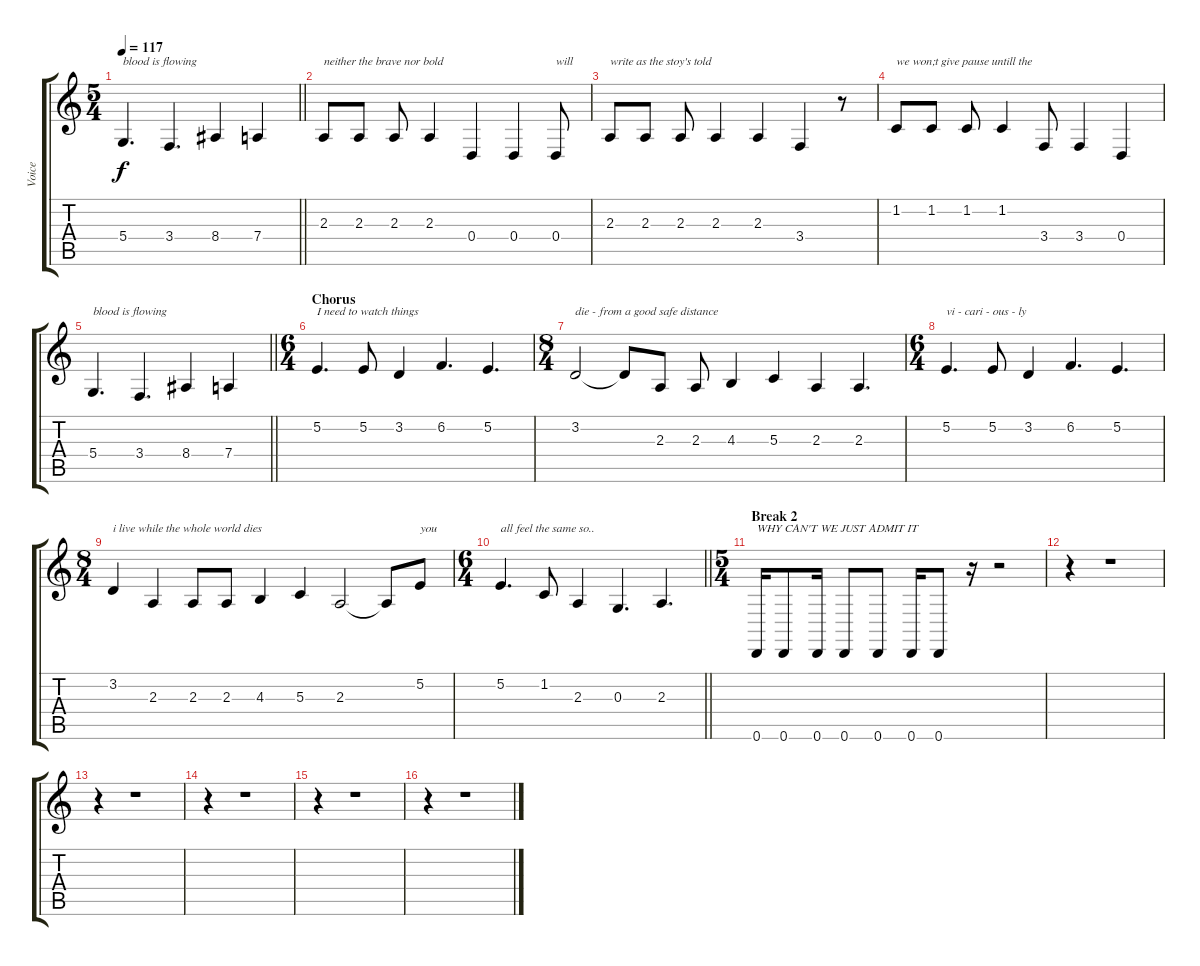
\track ("Voice" "Voice") {instrument altosax}
\staff {score tabs}
\tuning (E4 B3 G3 D3 A2 D2) {hide}
\ts (5 4)
\tempo 117
\clef g2
\barLineRight lightlight
\ks c
5.4.4{d txt "blood is flowing" dy f} 3.4.4{d} 8.4.4 7.4.4 |
2.3.8{txt "neither the brave nor bold"} 2.3.8 2.3.8 2.3.4 0.4.4 0.4.4 0.4.8{txt "will"} |
2.3.8{txt "write as the stoy's told"} 2.3.8 2.3.8 2.3.4 2.3.4 3.4.4 r.8 |
1.2.8{txt "we won;t give pause untill the"} 1.2.8 1.2.8 1.2.4 3.4.8 3.4.4 0.4.4 |
\barLineRight lightlight
5.4.4{d txt "blood is flowing"} 3.4.4{d} 8.4.4 7.4.4 |
\ts (6 4)
\section ("" "Chorus")
5.2.4{d txt "I need to watch things"} 5.2.8 3.2.4 6.2.4{d} 5.2.4{d} |
\ts (8 4)
3.2.2{txt "die - from a good safe distance"} 3.2{t}.8 2.3.8 2.3.8 4.3.4 5.3.4 2.3.4 2.3.4{d} |
\ts (6 4)
5.2.4{d txt "vi - cari - ous - ly"} 5.2.8 3.2.4 6.2.4{d} 5.2.4{d} |
\ts (8 4)
3.2.4{txt "i live while the whole world dies"} 2.3.4 2.3.8 2.3.8 4.3.4 5.3.4 2.3.2 2.3{t}.8 5.2.8{txt "you"} |
\ts (6 4)
\barLineRight lightlight
5.2.4{d txt "all feel the same so.."} 1.2.8 2.3.4 0.3.4{d} 2.3.4{d} |
\ts (5 4)
\section ("" "Break 2")
0.6.16{txt "WHY CAN'T WE JUST ADMIT IT"} 0.6.8 0.6.16 0.6.8 0.6.8 0.6.16 0.6.8 r.16 r.2 |
r.4 r.1 |
r.4 r.1 |
r.4 r.1 |
r.4 r.1 |
r.4 r.1
